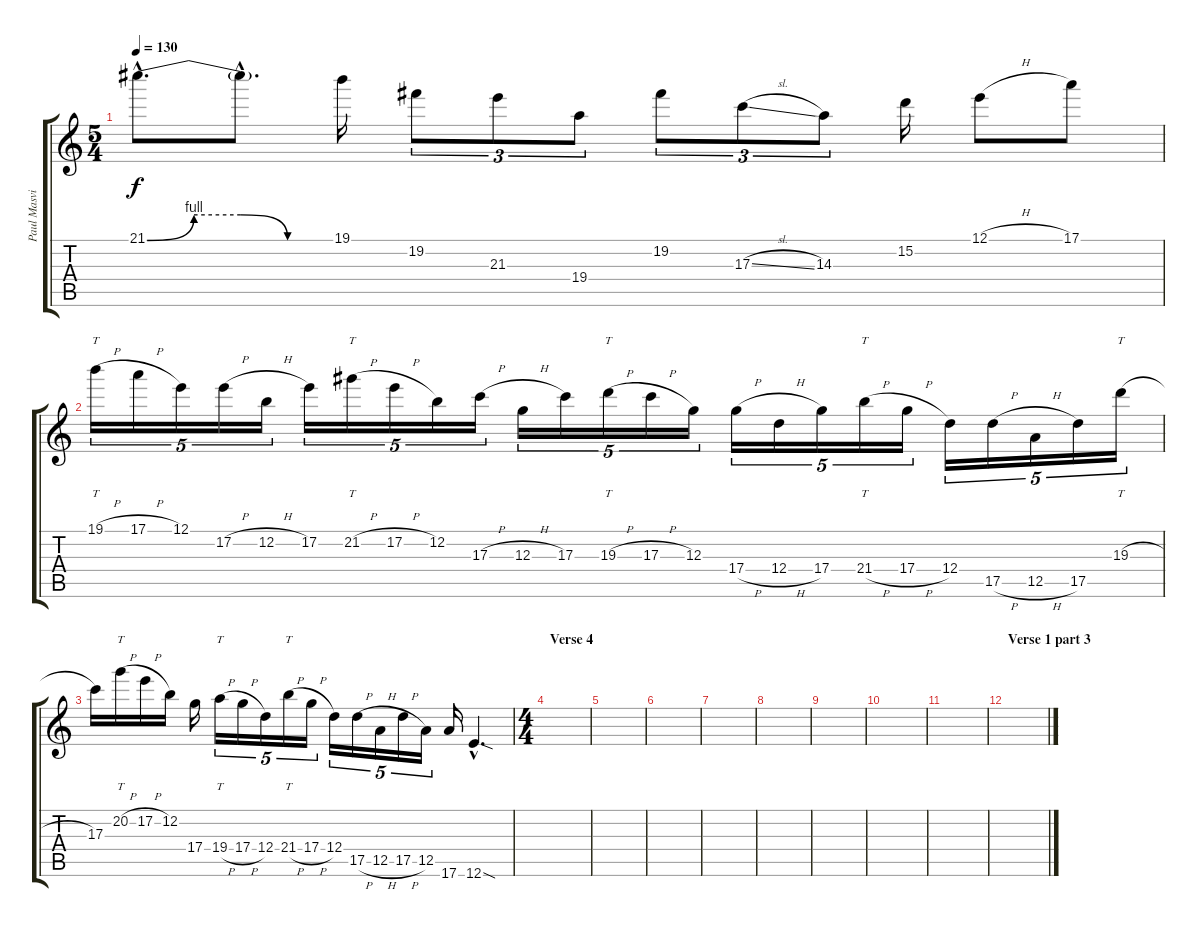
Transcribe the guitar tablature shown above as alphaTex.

\track ("Paul Masvidal" "Paul Masvi") {instrument overdrivenguitar}
\staff {score tabs}
\tuning (E4 B3 G3 D3 A2 E2) {hide}
\ts (5 4)
\tempo 130
\clef g2
\ks c
21.1{be (custom 0 0 15 4 30 4 45 0 60 0) hac}.8{d dy f} 21.1{hac t}.8{d} 19.1.16 19.2.8{tu (3 2)} 21.3.8{tu (3 2)} 19.4.8{tu (3 2)} 19.2.8{tu (3 2)} 17.3{sl}.8{tu (3 2)} 14.3.8{tu (3 2)} 15.2.16 12.1{h}.8 17.1.8 |
19.1{h}.16{tt tu (5 4)} 17.1{h}.16{tu (5 4)} 12.1.16{tu (5 4)} 17.2{h}.16{tu (5 4)} 12.2{h}.16{tu (5 4)} 17.2.16{tu (5 4)} 21.2{h}.16{tt tu (5 4)} 17.2{h}.16{tu (5 4)} 12.2.16{tu (5 4)} 17.3{h}.16{tu (5 4)} 12.3{h}.16{tu (5 4)} 17.3.16{tu (5 4)} 19.3{h}.16{tt tu (5 4)} 17.3{h}.16{tu (5 4)} 12.3.16{tu (5 4)} 17.4{h}.16{tu (5 4)} 12.4{h}.16{tu (5 4)} 17.4.16{tu (5 4)} 21.4{h}.16{tt tu (5 4)} 17.4{h}.16{tu (5 4)} 12.4.16{tu (5 4)} 17.5{h}.16{tu (5 4)} 12.5{h}.16{tu (5 4)} 17.5.16{tu (5 4)} 19.3{h}.16{tt tu (5 4)} |
17.3.16 20.2{h}.16{tt} 17.2{h}.16 12.2.16 17.4.16 19.4{h}.16{tt tu (5 4)} 17.4{h}.16{tu (5 4)} 12.4.16{tu (5 4)} 21.4{h}.16{tt tu (5 4)} 17.4{h}.16{tu (5 4)} 12.4.16{tu (5 4)} 17.5{h}.16{tu (5 4)} 12.5{h}.16{tu (5 4)} 17.5{h}.16{tu (5 4)} 12.5.16{tu (5 4)} 17.6.16 12.6{sod hac}.4{d} |
\ts (4 4)
\section ("" "Verse 4")
|
|
|
|
|
|
|
|
\section ("" "Verse 1 part 3")
